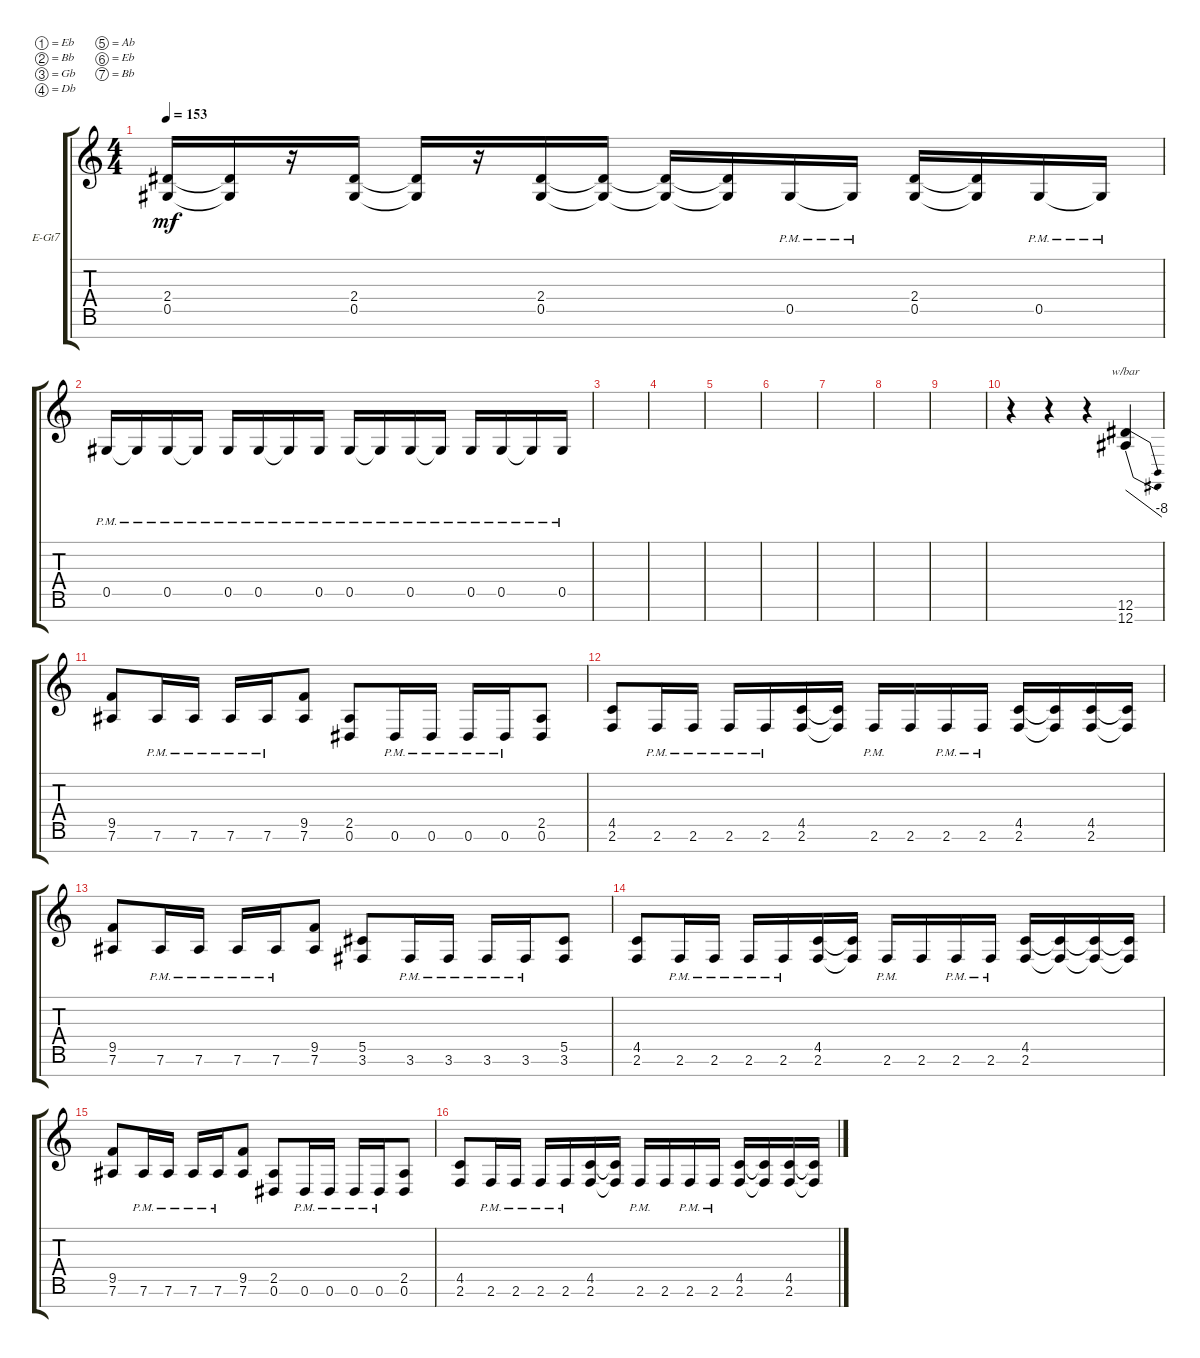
\bracketExtendMode groupsimilarinstruments
\firstSystemTrackNameOrientation horizontal
\otherSystemsTrackNameOrientation horizontal
\track ("left" "E-Gt7") {instrument electricguitarclean}
\staff {score tabs}
\tuning (Eb4 Bb3 Gb3 Db3 Ab2 Eb2 Bb1)
\ts (4 4)
\tempo 153
\clef g2
\ks c
(0.5 2.4).16{dy mf} (0.5{t} 2.4{t}).16 r.16 (0.5 2.4).16 (0.5{t} 2.4{t}).16 r.16 (0.5 2.4).16 (0.5{t} 2.4{t}).16 (0.5{t} 2.4{t}).16 (0.5{t} 2.4{t}).16 0.5{pm}.16 0.5{pm t}.16 (0.5 2.4).16 (0.5{t} 2.4{t}).16 0.5{pm}.16 0.5{pm t}.16 |
0.5{pm}.16 0.5{pm t}.16 0.5{pm}.16 0.5{pm t}.16 0.5{pm}.16 0.5{pm}.16 0.5{pm t}.16 0.5{pm}.16 0.5{pm}.16 0.5{pm t}.16 0.5{pm}.16 0.5{pm t}.16 0.5{pm}.16 0.5{pm}.16 0.5{pm t}.16 0.5{pm}.16 |
|
|
|
|
|
|
|
r.4 r.4 r.4 (12.6 12.7).4{tbe (dive default 0 0 58.199999999999996 -32)} |
(7.6 9.5).8 7.6{pm}.16 7.6{pm}.16 7.6{pm}.16 7.6{pm}.16 (7.6 9.5).8 (0.6 2.5).8 0.6{pm}.16 0.6{pm}.16 0.6{pm}.16 0.6{pm}.16 (0.6 2.5).8 |
(2.6 4.5).8 2.6{pm}.16 2.6{pm}.16 2.6{pm}.16 2.6{pm}.16 (2.6 4.5).16 (2.6{t} 4.5{t}).16 2.6{pm}.16 2.6.16 2.6{pm}.16 2.6{pm}.16 (2.6 4.5).16 (2.6{t} 4.5{t}).16 (2.6 4.5).16 (2.6{t} 4.5{t}).16 |
(7.6 9.5).8 7.6{pm}.16 7.6{pm}.16 7.6{pm}.16 7.6{pm}.16 (7.6 9.5).8 (3.6 5.5).8 3.6{pm}.16 3.6{pm}.16 3.6{pm}.16 3.6{pm}.16 (3.6 5.5).8 |
(2.6 4.5).8 2.6{pm}.16 2.6{pm}.16 2.6{pm}.16 2.6{pm}.16 (2.6 4.5).16 (2.6{t} 4.5{t}).16 2.6{pm}.16 2.6.16 2.6{pm}.16 2.6{pm}.16 (2.6 4.5).16 (2.6{t} 4.5{t}).16 (2.6{t} 4.5{t}).16 (2.6{t} 4.5{t}).16 |
(7.6 9.5).8 7.6{pm}.16 7.6{pm}.16 7.6{pm}.16 7.6{pm}.16 (7.6 9.5).8 (0.6 2.5).8 0.6{pm}.16 0.6{pm}.16 0.6{pm}.16 0.6{pm}.16 (0.6 2.5).8 |
(2.6 4.5).8 2.6{pm}.16 2.6{pm}.16 2.6{pm}.16 2.6{pm}.16 (2.6 4.5).16 (2.6{t} 4.5{t}).16 2.6{pm}.16 2.6.16 2.6{pm}.16 2.6{pm}.16 (2.6 4.5).16 (2.6{t} 4.5{t}).16 (2.6 4.5).16 (2.6{t} 4.5{t}).16
